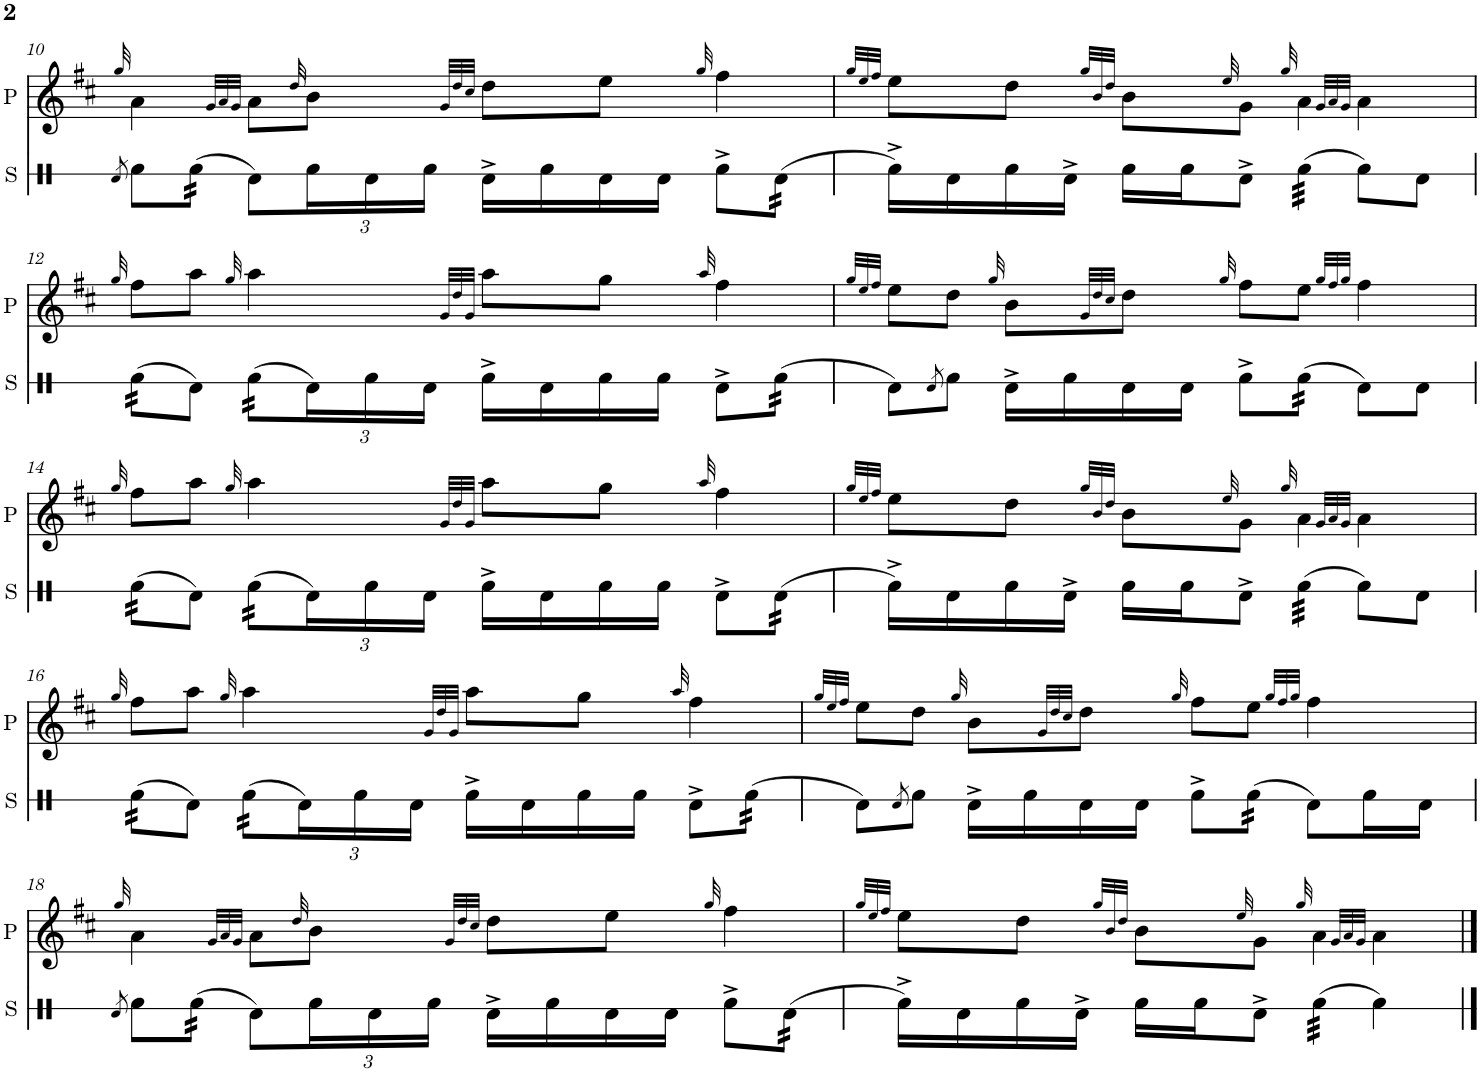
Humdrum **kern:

**kern	**kern
*part2	*part1
*staff2	*staff1
*I"Snare	*I"Bagpipes
*I'S	*
!!LO:PB:g=z
*clefX	*clefG2
*	*Trd1c2
*k[]	*k[f#c#]
*M4/4	*M4/4
=10	=10
8qRd/	32qgg/
8Rf\L	4a\
*tremolo	*
(32Rf\	.
(32Rf\	.
(32Rf\	.
(32Rf\JJJ	.
*Xtremolo	*
.	32qg/LLL
.	32qa/
.	32qg/JJJ
8Rd\L)	8a\L
.	32qdd/
*Xbrackettup	*
24Rf\L	8b\J
24Rd\	.
24Rf\JJ	.
.	32qg/LLL
.	32qdd/
.	32qcc#/JJJ
16Rd^\LL	8dd\L
16Rf\	.
16Rd\	8ee\J
16Rd\JJ	.
.	32qgg/
8Rf^\L	4ff#\
*tremolo	*
(32Rd\	.
(32Rd\	.
(32Rd\	.
(32Rd\JJJ	.
*Xtremolo	*
=11	=11
.	32qgg/LLL
.	32qee/
.	32qff#/JJJ
16Rf^\LL)	8ee\L
16Rd\	.
16Rf\	8dd\J
16Rd^\JJ	.
.	32qgg/LLL
.	32qb/
.	32qdd/JJJ
16Rf\LL	8b\L
16Rf\J	.
.	32qee/
8Rd^\J	8g\J
.	32qgg/
*tremolo	*
(32Rf\LLL	4a\
(32Rf\	.
(32Rf\	.
(32Rf\	.
(32Rf\	.
(32Rf\	.
(32Rf\	.
(32Rf\JJJ	.
*Xtremolo	*
.	32qg/LLL
.	32qa/
.	32qg/JJJ
8Rf\L)	4a\
8Rd\J	.
!!LO:LB:g=z
=12	=12
.	32qgg/
*tremolo	*
(32Rf\LLL	8ff#\L
(32Rf\	.
(32Rf\	.
(32Rf\	.
*Xtremolo	*
8Rd\J)	8aa\J
.	32qgg/
*tremolo	*
(32Rf\LLL	4aa\
(32Rf\	.
(32Rf\	.
(32Rf\	.
*Xtremolo	*
24Rd\L)	.
24Rf\	.
24Rd\JJ	.
.	32qg/LLL
.	32qdd/
.	32qg/JJJ
16Rf^\LL	8aa\L
16Rd\	.
16Rf\	8gg\J
16Rf\JJ	.
.	32qaa/
8Rd^\L	4ff#\
*tremolo	*
(32Rf\	.
(32Rf\	.
(32Rf\	.
(32Rf\JJJ	.
*Xtremolo	*
=13	=13
.	32qgg/LLL
.	32qee/
.	32qff#/JJJ
8Rd\L)	8ee\L
8qRd/	.
8Rf\J	8dd\J
.	32qgg/
16Rd^\LL	8b\L
16Rf\	.
.	32qg/LLL
.	32qdd/
.	32qcc#/JJJ
16Rd\	8dd\J
16Rd\JJ	.
.	32qgg/
8Rf^\L	8ff#\L
*tremolo	*
(32Rf\	8ee\J
(32Rf\	.
(32Rf\	.
(32Rf\JJJ	.
*Xtremolo	*
.	32qgg/LLL
.	32qff#/
.	32qgg/JJJ
8Rd\L)	4ff#\
8Rd\J	.
!!LO:LB:g=z
=14	=14
.	32qgg/
*tremolo	*
(32Rf\LLL	8ff#\L
(32Rf\	.
(32Rf\	.
(32Rf\	.
*Xtremolo	*
8Rd\J)	8aa\J
.	32qgg/
*tremolo	*
(32Rf\LLL	4aa\
(32Rf\	.
(32Rf\	.
(32Rf\	.
*Xtremolo	*
24Rd\L)	.
24Rf\	.
24Rd\JJ	.
.	32qg/LLL
.	32qdd/
.	32qg/JJJ
16Rf^\LL	8aa\L
16Rd\	.
16Rf\	8gg\J
16Rf\JJ	.
.	32qaa/
8Rd^\L	4ff#\
*tremolo	*
(32Rd\	.
(32Rd\	.
(32Rd\	.
(32Rd\JJJ	.
*Xtremolo	*
=15	=15
.	32qgg/LLL
.	32qee/
.	32qff#/JJJ
16Rf^\LL)	8ee\L
16Rd\	.
16Rf\	8dd\J
16Rd^\JJ	.
.	32qgg/LLL
.	32qb/
.	32qdd/JJJ
16Rf\LL	8b\L
16Rf\J	.
.	32qee/
8Rd^\J	8g\J
.	32qgg/
*tremolo	*
(32Rf\LLL	4a\
(32Rf\	.
(32Rf\	.
(32Rf\	.
(32Rf\	.
(32Rf\	.
(32Rf\	.
(32Rf\JJJ	.
*Xtremolo	*
.	32qg/LLL
.	32qa/
.	32qg/JJJ
8Rf\L)	4a\
8Rd\J	.
!!LO:LB:g=z
=16	=16
.	32qgg/
*tremolo	*
(32Rf\LLL	8ff#\L
(32Rf\	.
(32Rf\	.
(32Rf\	.
*Xtremolo	*
8Rd\J)	8aa\J
.	32qgg/
*tremolo	*
(32Rf\LLL	4aa\
(32Rf\	.
(32Rf\	.
(32Rf\	.
*Xtremolo	*
24Rd\L)	.
24Rf\	.
24Rd\JJ	.
.	32qg/LLL
.	32qdd/
.	32qg/JJJ
16Rf^\LL	8aa\L
16Rd\	.
16Rf\	8gg\J
16Rf\JJ	.
.	32qaa/
8Rd^\L	4ff#\
*tremolo	*
(32Rf\	.
(32Rf\	.
(32Rf\	.
(32Rf\JJJ	.
*Xtremolo	*
=17	=17
.	32qgg/LLL
.	32qee/
.	32qff#/JJJ
8Rd\L)	8ee\L
8qRd/	.
8Rf\J	8dd\J
.	32qgg/
16Rd^\LL	8b\L
16Rf\	.
.	32qg/LLL
.	32qdd/
.	32qcc#/JJJ
16Rd\	8dd\J
16Rd\JJ	.
.	32qgg/
8Rf^\L	8ff#\L
*tremolo	*
(32Rf\	8ee\J
(32Rf\	.
(32Rf\	.
(32Rf\JJJ	.
*Xtremolo	*
.	32qgg/LLL
.	32qff#/
.	32qgg/JJJ
8Rd\L)	4ff#\
16Rf\L	.
16Rd\JJ	.
!!LO:LB:g=z
=18	=18
8qRd/	32qgg/
8Rf\L	4a\
*tremolo	*
(32Rf\	.
(32Rf\	.
(32Rf\	.
(32Rf\JJJ	.
*Xtremolo	*
.	32qg/LLL
.	32qa/
.	32qg/JJJ
8Rd\L)	8a\L
.	32qdd/
24Rf\L	8b\J
24Rd\	.
24Rf\JJ	.
.	32qg/LLL
.	32qdd/
.	32qcc#/JJJ
16Rd^\LL	8dd\L
16Rf\	.
16Rd\	8ee\J
16Rd\JJ	.
.	32qgg/
8Rf^\L	4ff#\
*tremolo	*
(32Rd\	.
(32Rd\	.
(32Rd\	.
(32Rd\JJJ	.
*Xtremolo	*
=19	=19
.	32qgg/LLL
.	32qee/
.	32qff#/JJJ
*	*^
16Rf^\LL)	8ee\L	2.ryy
16Rd\	.	.
16Rf\	8dd\J	.
16Rd^\JJ	.	.
.	32qgg/LLL	.
.	32qb/	.
.	32qdd/JJJ	.
16Rf\LL	8b\L	.
16Rf\J	.	.
.	32qee/	.
8Rd^\J	8g\J	.
.	32qgg/	.
*tremolo	*	*
(32Rf\LLL	4a\	.
(32Rf\	.	.
(32Rf\	.	.
(32Rf\	.	.
(32Rf\	.	.
(32Rf\	.	.
(32Rf\	.	.
(32Rf\JJJ	.	.
*Xtremolo	*	*
.	32qg/LLL	.
.	32qa/	.
.	32qg/JJJ	.
4Rf\)	4a\	8ryy
.	.	8A#X
*	*v	*v
==	==
*-	*-
